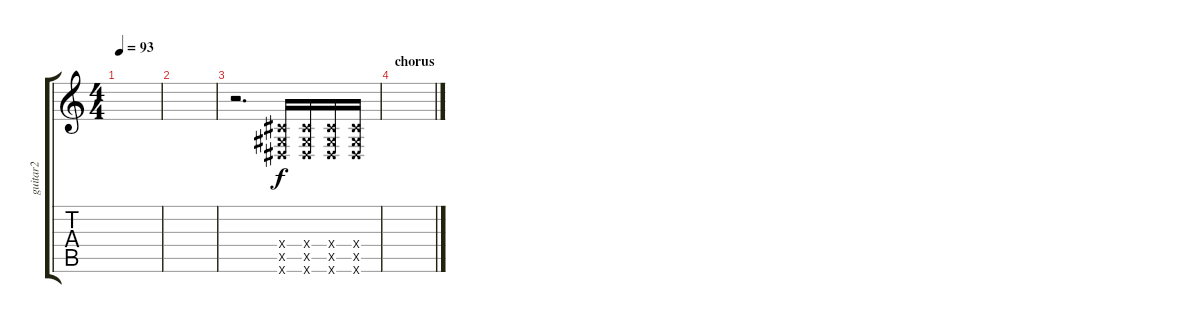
\track ("guitar2" "guitar2") {instrument distortionguitar}
\staff {score tabs}
\tuning (Eb4 Bb3 Gb3 Db3 Ab2 Eb2) {hide}
\ts (4 4)
\tempo 93
\clef g2
\ks c
|
|
r.2{d} (0.4{x} 0.5{x} 0.6{x}).16 (0.4{x} 0.5{x} 0.6{x}).16 (0.4{x} 0.5{x} 0.6{x}).16 (0.4{x} 0.5{x} 0.6{x}).16 |
\section ("" "chorus")
